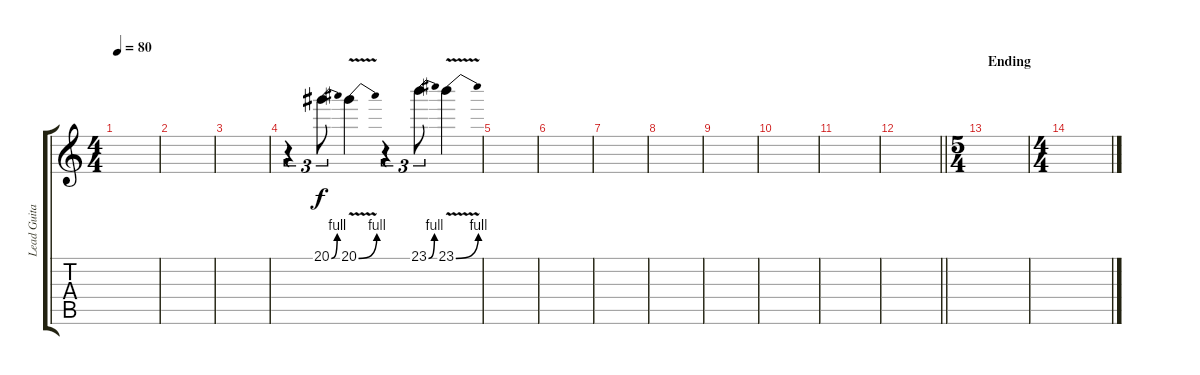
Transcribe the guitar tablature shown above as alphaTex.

\track ("Lead Guitar" "Lead Guita") {instrument overdrivenguitar}
\staff {score tabs}
\tuning (C4 G3 Eb3 Bb2 F2 C2) {hide}
\ts (4 4)
\tempo 80
\clef g2
\ks c
|
|
|
r.4{tu (3 2)} 20.1{be (bend 0 0 60 4)}.8{tu (3 2)} 20.1{be (bend 0 0 60 4) v}.4 r.4{tu (3 2)} 23.1{be (bend 0 0 60 4)}.8{tu (3 2)} 23.1{be (bend 0 0 60 4) v}.4 |
|
|
|
|
|
|
|
\barLineRight lightlight
|
\ts (5 4)
\section ("" "Ending")
|
\ts (4 4)
